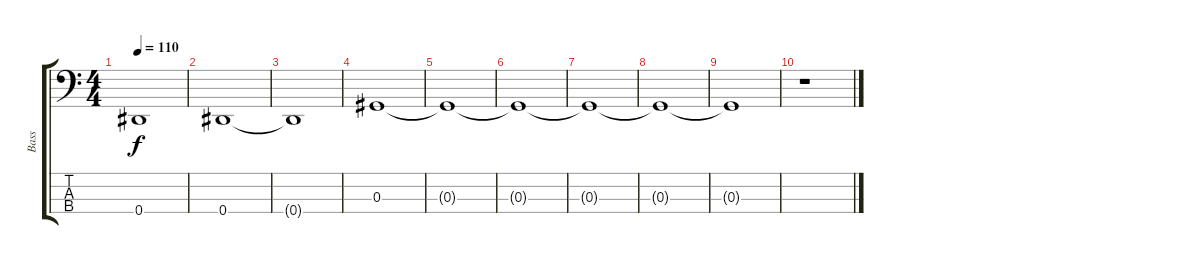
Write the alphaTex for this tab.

\track ("Bass" "Bass") {instrument electricbassfinger}
\staff {score tabs}
\tuning (Gb2 Db2 Ab1 Eb1) {hide}
\ts (4 4)
\tempo 110
\clef f4
\ks c
0.4{t}.1{dy f} |
0.4.1 |
0.4{t}.1 |
0.3.1 |
0.3{t}.1 |
0.3{t}.1 |
0.3{t}.1 |
0.3{t}.1 |
0.3{t}.1 |
r.1
